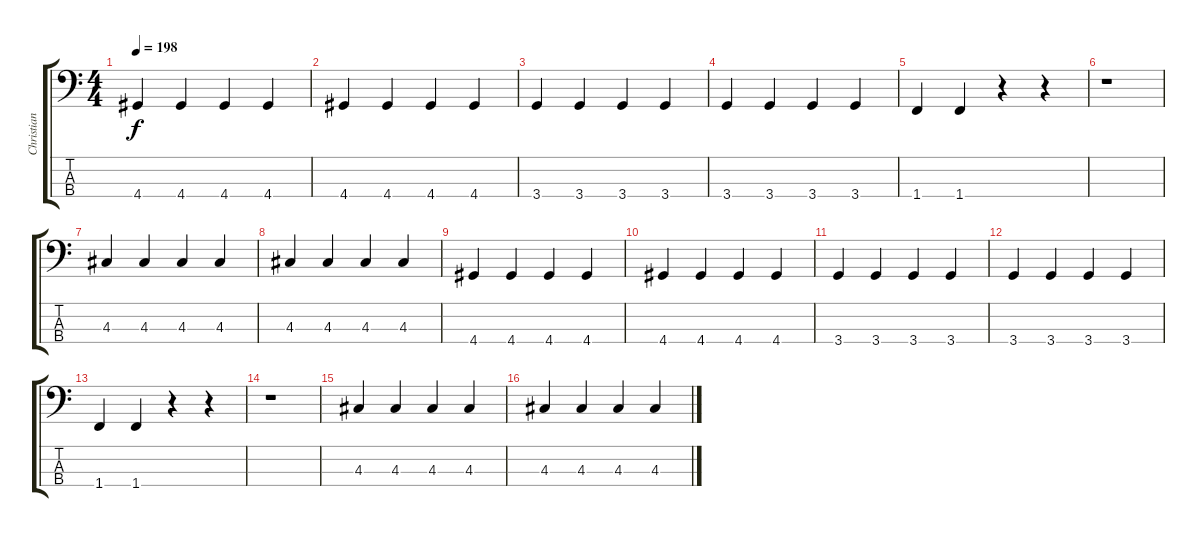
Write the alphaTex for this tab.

\track ("Christian" "Christian") {mute instrument electricbassfinger}
\staff {score tabs}
\tuning (G2 D2 A1 E1) {hide}
\ts (4 4)
\tempo 198
\clef f4
\ks c
4.4.4{dy f} 4.4.4 4.4.4 4.4.4 |
4.4.4 4.4.4 4.4.4 4.4.4 |
3.4.4 3.4.4 3.4.4 3.4.4 |
3.4.4 3.4.4 3.4.4 3.4.4 |
1.4.4 1.4.4 r.4 r.4 |
r.1 |
4.3.4 4.3.4 4.3.4 4.3.4 |
4.3.4 4.3.4 4.3.4 4.3.4 |
4.4.4 4.4.4 4.4.4 4.4.4 |
4.4.4 4.4.4 4.4.4 4.4.4 |
3.4.4 3.4.4 3.4.4 3.4.4 |
3.4.4 3.4.4 3.4.4 3.4.4 |
1.4.4 1.4.4 r.4 r.4 |
r.1 |
4.3.4 4.3.4 4.3.4 4.3.4 |
4.3.4 4.3.4 4.3.4 4.3.4
